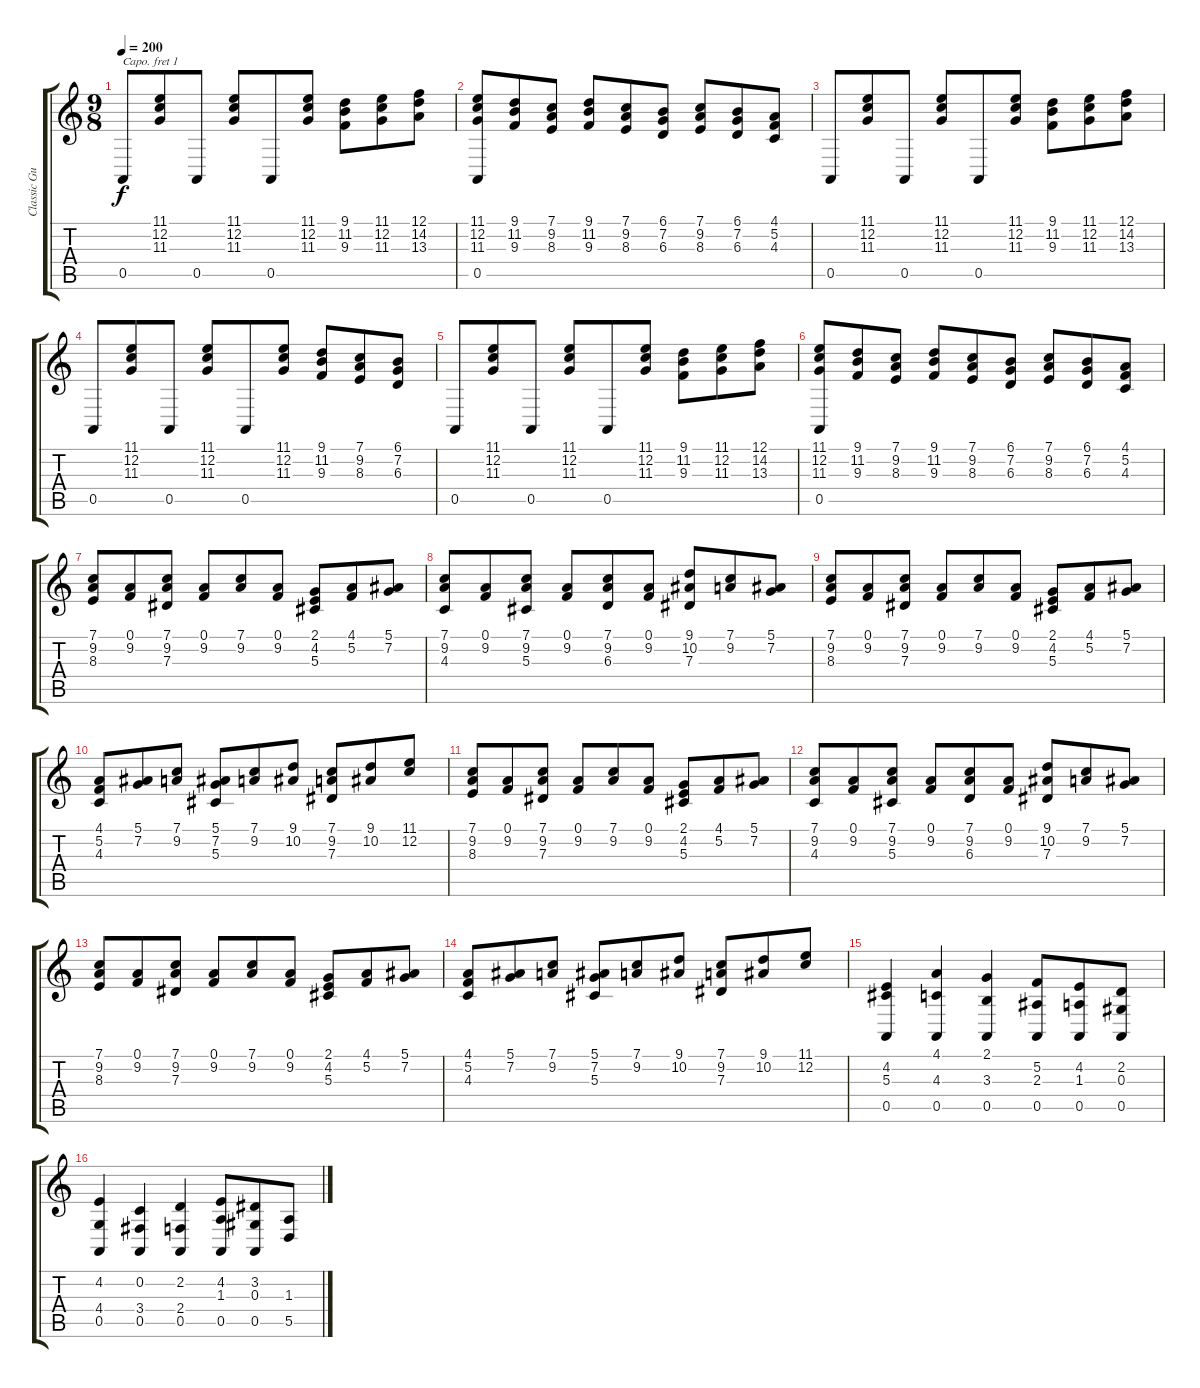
\track ("Classic Guitar" "Classic Gu") {instrument acousticgrandpiano}
\staff {score tabs}
\capo 1
\tuning (E4 B3 G3 D3 Ab2 E2) {hide}
\ts (9 8)
\tempo 200
\clef g2
\ks c
0.5.8{dy f} (11.1 12.2 11.3).8 0.5.8 (11.1 12.2 11.3).8 0.5.8 (11.1 12.2 11.3).8 (9.1 11.2 9.3).8 (11.1 12.2 11.3).8 (12.1 14.2 13.3).8 |
(11.1 12.2 11.3 0.5).8 (9.1 11.2 9.3).8 (7.1 9.2 8.3).8 (9.1 11.2 9.3).8 (7.1 9.2 8.3).8 (6.1 7.2 6.3).8 (7.1 9.2 8.3).8 (6.1 7.2 6.3).8 (4.1 5.2 4.3).8 |
0.5.8 (11.1 12.2 11.3).8 0.5.8 (11.1 12.2 11.3).8 0.5.8 (11.1 12.2 11.3).8 (9.1 11.2 9.3).8 (11.1 12.2 11.3).8 (12.1 14.2 13.3).8 |
0.5.8 (11.1 12.2 11.3).8 0.5.8 (11.1 12.2 11.3).8 0.5.8 (11.1 12.2 11.3).8 (9.1 11.2 9.3).8 (7.1 9.2 8.3).8 (6.1 7.2 6.3).8 |
0.5.8 (11.1 12.2 11.3).8 0.5.8 (11.1 12.2 11.3).8 0.5.8 (11.1 12.2 11.3).8 (9.1 11.2 9.3).8 (11.1 12.2 11.3).8 (12.1 14.2 13.3).8 |
(11.1 12.2 11.3 0.5).8 (9.1 11.2 9.3).8 (7.1 9.2 8.3).8 (9.1 11.2 9.3).8 (7.1 9.2 8.3).8 (6.1 7.2 6.3).8 (7.1 9.2 8.3).8 (6.1 7.2 6.3).8 (4.1 5.2 4.3).8 |
(7.1 9.2 8.3).8 (0.1 9.2).8 (7.1 9.2 7.3).8 (0.1 9.2).8 (7.1 9.2).8 (0.1 9.2).8 (2.1 4.2 5.3).8 (4.1 5.2).8 (5.1 7.2).8 |
(7.1 9.2 4.3).8 (0.1 9.2).8 (7.1 9.2 5.3).8 (0.1 9.2).8 (7.1 9.2 6.3).8 (0.1 9.2).8 (9.1 10.2 7.3).8 (7.1 9.2).8 (5.1 7.2).8 |
(7.1 9.2 8.3).8 (0.1 9.2).8 (7.1 9.2 7.3).8 (0.1 9.2).8 (7.1 9.2).8 (0.1 9.2).8 (2.1 4.2 5.3).8 (4.1 5.2).8 (5.1 7.2).8 |
(4.1 5.2 4.3).8 (5.1 7.2).8 (7.1 9.2).8 (5.1 7.2 5.3).8 (7.1 9.2).8 (9.1 10.2).8 (7.1 9.2 7.3).8 (9.1 10.2).8 (11.1 12.2).8 |
(7.1 9.2 8.3).8 (0.1 9.2).8 (7.1 9.2 7.3).8 (0.1 9.2).8 (7.1 9.2).8 (0.1 9.2).8 (2.1 4.2 5.3).8 (4.1 5.2).8 (5.1 7.2).8 |
(7.1 9.2 4.3).8 (0.1 9.2).8 (7.1 9.2 5.3).8 (0.1 9.2).8 (7.1 9.2 6.3).8 (0.1 9.2).8 (9.1 10.2 7.3).8 (7.1 9.2).8 (5.1 7.2).8 |
(7.1 9.2 8.3).8 (0.1 9.2).8 (7.1 9.2 7.3).8 (0.1 9.2).8 (7.1 9.2).8 (0.1 9.2).8 (2.1 4.2 5.3).8 (4.1 5.2).8 (5.1 7.2).8 |
(4.1 5.2 4.3).8 (5.1 7.2).8 (7.1 9.2).8 (5.1 7.2 5.3).8 (7.1 9.2).8 (9.1 10.2).8 (7.1 9.2 7.3).8 (9.1 10.2).8 (11.1 12.2).8 |
(4.2 5.3 0.5).4 (4.1 4.3 0.5).4 (2.1 3.3 0.5).4 (5.2 2.3 0.5).8 (4.2 1.3 0.5).8 (2.2 0.3 0.5).8 |
(4.2 4.4 0.5).4 (0.2 3.4 0.5).4 (2.2 2.4 0.5).4 (4.2 1.3 0.5).8 (3.2 0.3 0.5).8 (1.3 5.5).8
